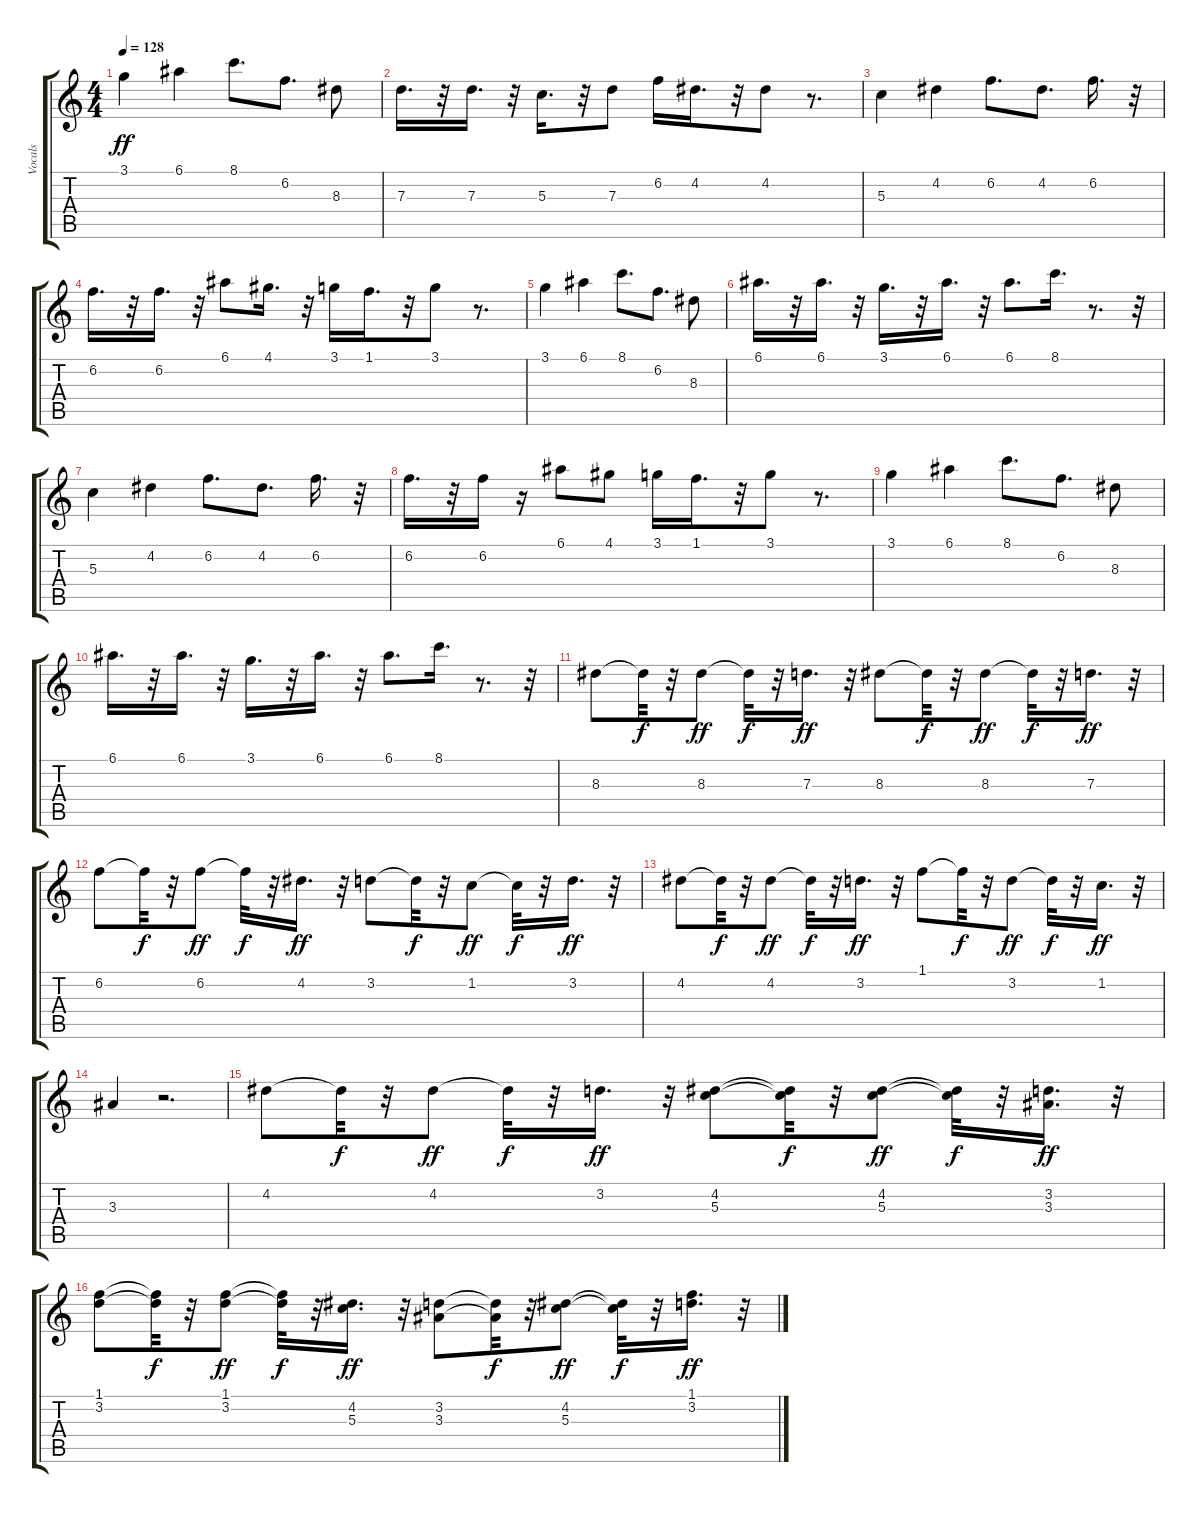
\track ("Vocals" "Vocals") {instrument distortionguitar}
\staff {score tabs}
\tuning (E4 B3 G3 D3 A2 E2) {hide}
\ts (4 4)
\tempo 128
\clef g2
\ks c
3.1.4{dy ff} 6.1.4 8.1.8{d} 6.2.8{d} 8.3.8 |
7.3.16{d} r.32 7.3.16{d} r.32 5.3.16{d} r.32 7.3.8 6.2.16 4.2.16{d} r.32 4.2.8 r.8{d} |
5.3.4 4.2.4 6.2.8{d} 4.2.8{d} 6.2.16{d} r.32 |
6.2.16{d} r.32 6.2.16{d} r.32 6.1.8 4.1.16{d} r.32 3.1.16 1.1.16{d} r.32 3.1.8 r.8{d} |
3.1.4 6.1.4 8.1.8{d} 6.2.8{d} 8.3.8 |
6.1.16{d} r.32 6.1.16{d} r.32 3.1.16{d} r.32 6.1.16{d} r.32 6.1.8{d} 8.1.16{d} r.8{d} r.32 |
5.3.4 4.2.4 6.2.8{d} 4.2.8{d} 6.2.16{d} r.32 |
6.2.16{d} r.32 6.2.16 r.16 6.1.8 4.1.8 3.1.16 1.1.16{d} r.32 3.1.8 r.8{d} |
3.1.4 6.1.4 8.1.8{d} 6.2.8{d} 8.3.8 |
6.1.16{d} r.32 6.1.16{d} r.32 3.1.16{d} r.32 6.1.16{d} r.32 6.1.8{d} 8.1.16{d} r.8{d} r.32 |
8.3.8 8.3{t}.32{dy f} r.32 8.3.8{dy ff} 8.3{t}.32{dy f} r.32 7.3.16{d dy ff} r.32 8.3.8 8.3{t}.32{dy f} r.32 8.3.8{dy ff} 8.3{t}.32{dy f} r.32 7.3.16{d dy ff} r.32 |
6.2.8 6.2{t}.32{dy f} r.32 6.2.8{dy ff} 6.2{t}.32{dy f} r.32 4.2.16{d dy ff} r.32 3.2.8 3.2{t}.32{dy f} r.32 1.2.8{dy ff} 1.2{t}.32{dy f} r.32 3.2.16{d dy ff} r.32 |
4.2.8 4.2{t}.32{dy f} r.32 4.2.8{dy ff} 4.2{t}.32{dy f} r.32 3.2.16{d dy ff} r.32 1.1.8 1.1{t}.32{dy f} r.32 3.2.8{dy ff} 3.2{t}.32{dy f} r.32 1.2.16{d dy ff} r.32 |
3.3.4 r.2{d} |
4.2.8 4.2{t}.32{dy f} r.32 4.2.8{dy ff} 4.2{t}.32{dy f} r.32 3.2.16{d dy ff} r.32 (4.2 5.3).8 (4.2{t} 5.3{t}).32{dy f} r.32 (4.2 5.3).8{dy ff} (4.2{t} 5.3{t}).32{dy f} r.32 (3.2 3.3).16{d dy ff} r.32 |
(1.1 3.2).8 (1.1{t} 3.2{t}).32{dy f} r.32 (1.1 3.2).8{dy ff} (1.1{t} 3.2{t}).32{dy f} r.32 (4.2 5.3).16{d dy ff} r.32 (3.2 3.3).8 (3.2{t} 3.3{t}).32{dy f} r.32 (4.2 5.3).8{dy ff} (4.2{t} 5.3{t}).32{dy f} r.32 (1.1 3.2).16{d dy ff} r.32
